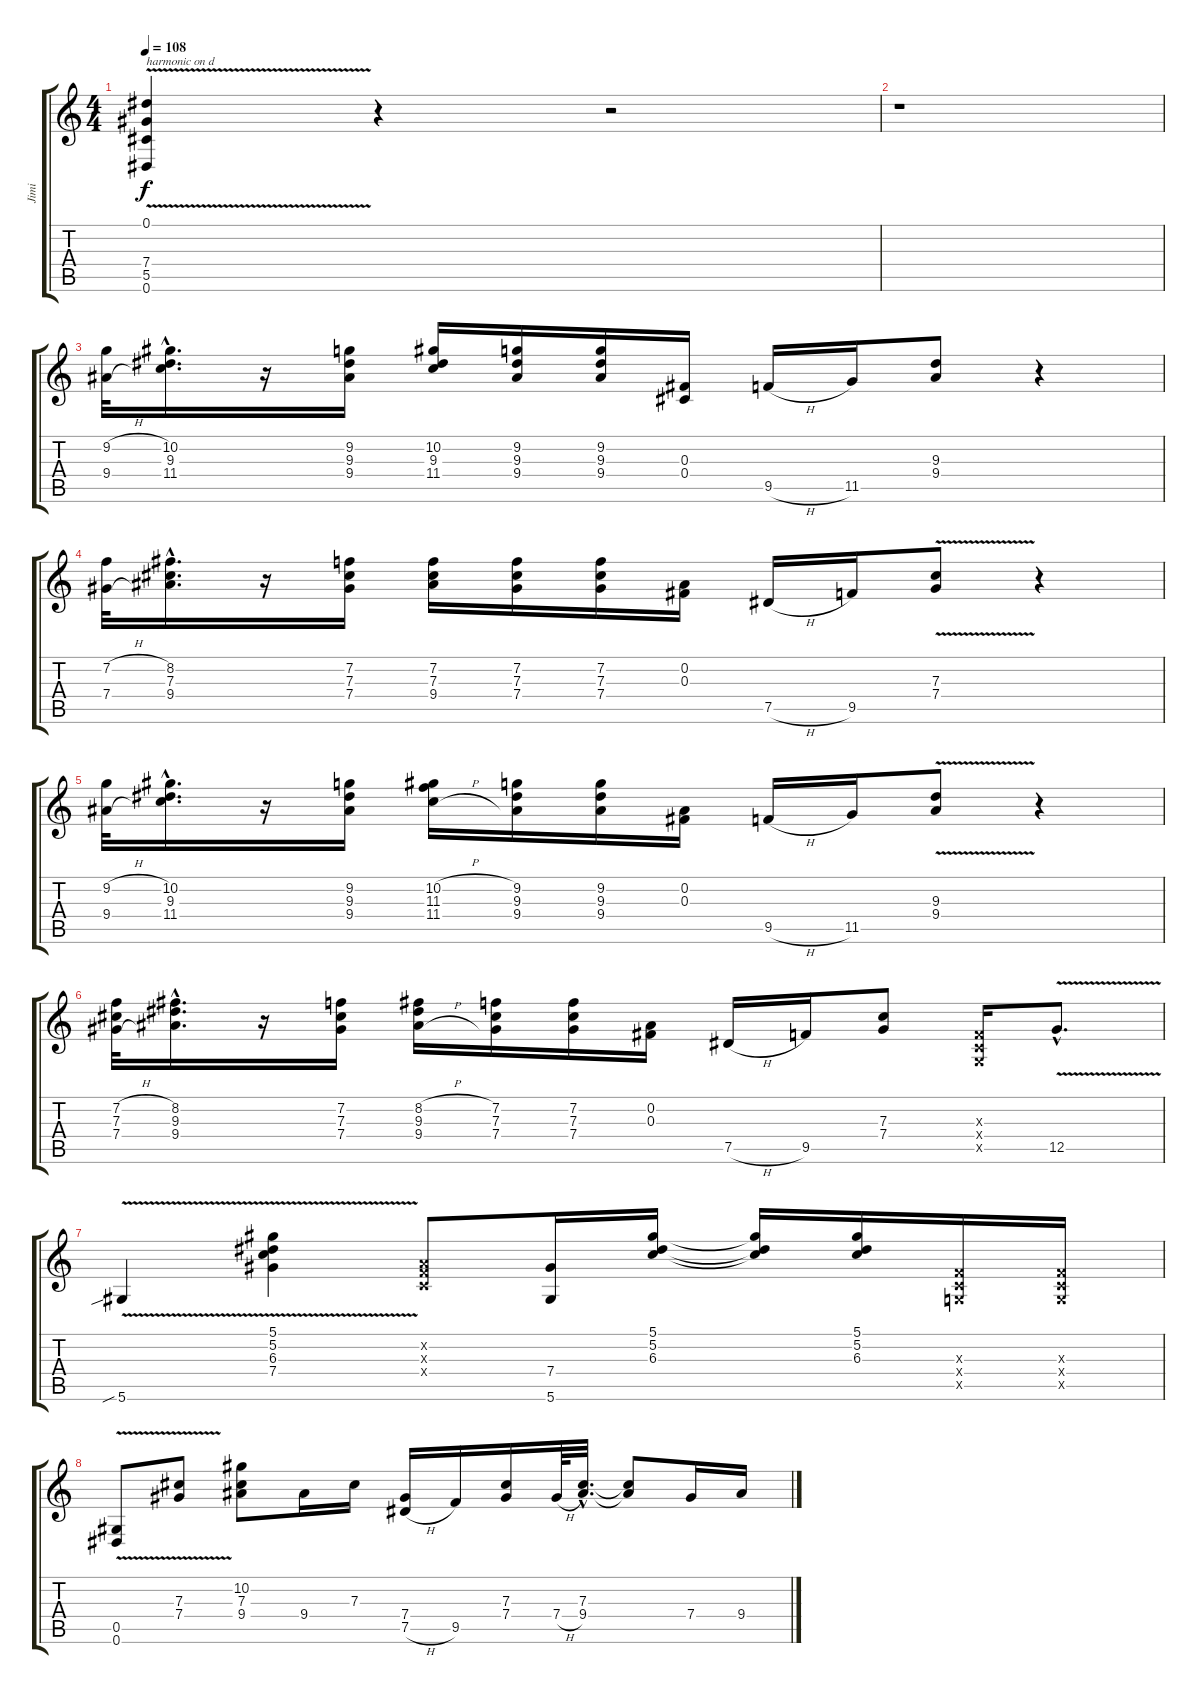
\track ("Jimi" "Jimi") {instrument distortionguitar}
\staff {score tabs}
\tuning (Eb4 Bb3 Gb3 Db3 Ab2 Eb2) {hide}
\ts (4 4)
\tempo 108
\clef g2
\ks c
(0.1 7.4{v} 5.5 0.6).4{txt "harmonic on d" dy f} r.4 r.2 |
r.1 |
(9.2{h} 9.4{h}).32 (10.2{hac} 9.3{hac} 11.4{hac}).16{d} r.16 (9.2 9.3 9.4).16 (10.2 9.3 11.4).16 (9.2 9.3 9.4).16 (9.2 9.3 9.4).16 (0.3 0.4).16 9.5{h}.16 11.5.16 (9.3 9.4).8 r.4 |
(7.2{h} 7.4{h}).32 (8.2{hac} 7.3{hac} 9.4{hac}).16{d} r.16 (7.2 7.3 7.4).16 (7.2 7.3 9.4).16 (7.2 7.3 7.4).16 (7.2 7.3 7.4).16 (0.2 0.3).16 7.5{h}.16 9.5.16 (7.3{v} 7.4).8 r.4 |
(9.2{h} 9.4{h}).32 (10.2{hac} 9.3{hac} 11.4{hac}).16{d} r.16 (9.2 9.3 9.4).16 (10.2{h} 11.3{h} 11.4{h}).16 (9.2 9.3 9.4).16 (9.2 9.3 9.4).16 (0.2 0.3).16 9.5{h}.16 11.5.16 (9.3{v} 9.4).8 r.4 |
(7.2{h} 7.3{h} 7.4{h}).32 (8.2{hac} 9.3{hac} 9.4{hac}).16{d} r.16 (7.2 7.3 7.4).16 (8.2{h} 9.3{h} 9.4{h}).16 (7.2 7.3 7.4).16 (7.2 7.3 7.4).16 (0.2 0.3).16 7.5{h}.16 9.5.16 (7.3 7.4).8 (-1.3{x} -1.4{x} -1.5{x}).16 12.5{v hac}.8{d} |
5.6{v sib}.4 (5.1{v} 5.2 6.3 7.4).4 (-1.2{x} -1.3{x} -1.4{x}).8 (7.4 5.6).16 (5.1 5.2 6.3).16 (5.1{t} 5.2{t} 6.3{t}).16 (5.1 5.2 6.3).16 (-1.3{x} -1.4{x} -1.5{x}).16 (-1.3{x} -1.4{x} -1.5{x}).16 |
(0.5{v} 0.6).8 (7.3{v} 7.4).8 (10.2 7.3 9.4).8 9.4.16 7.3.16 (7.4 7.5{h}).16 9.5.16 (7.3 7.4).16 7.4{h}.64 (7.3{hac} 9.4{hac}).32{d} (7.3{t} 9.4{t}).8 7.4.16 9.4.16
